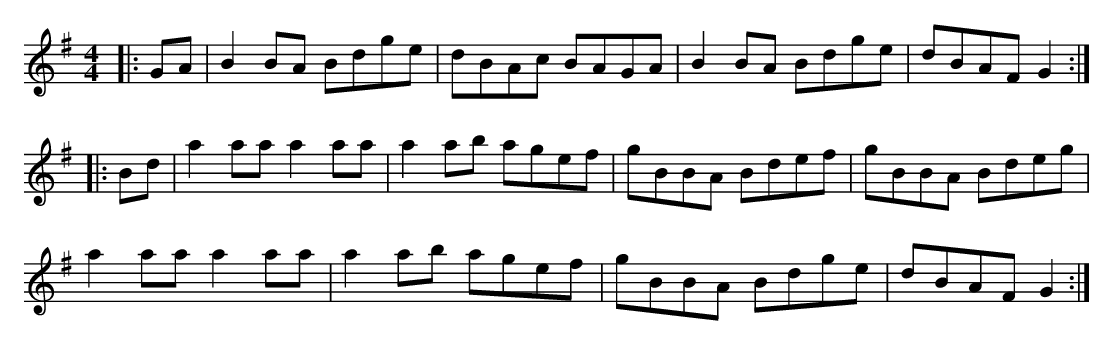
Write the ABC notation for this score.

X:1
M:4/4
K:G
|:GA|B2BA Bdge|dBAc BAGA|B2BA Bdge|dBAF G2:|
|:Bd|a2aa a2aa|a2ab agef|gBBA Bdef|gBBA Bdeg|
a2aa a2aa|a2ab agef|gBBA Bdge|dBAF G2:|
